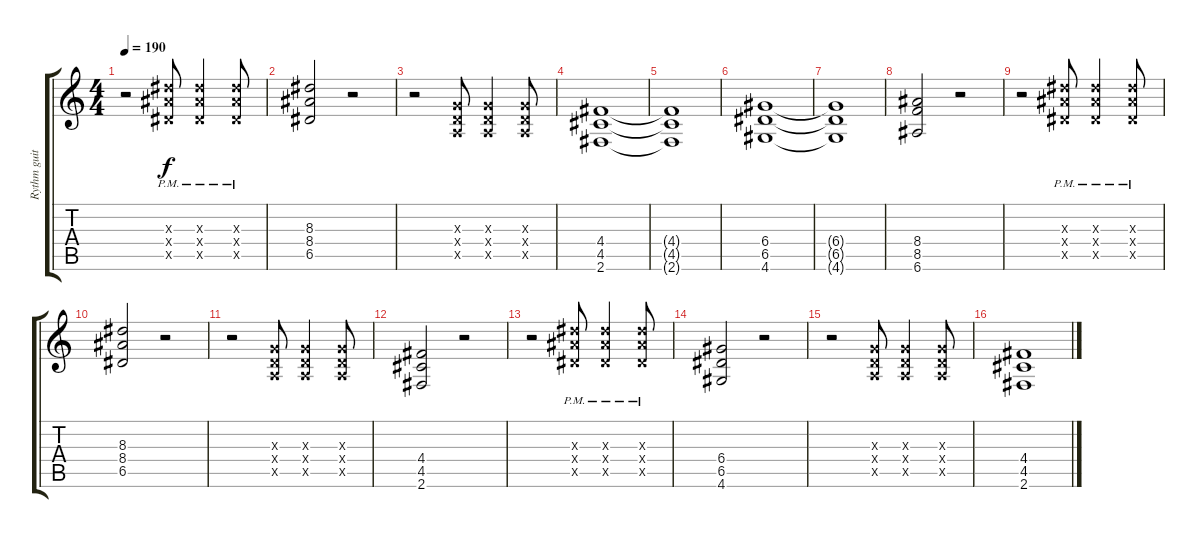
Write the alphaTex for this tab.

\track ("Rythm guitar" "Rythm guit") {instrument distortionguitar}
\staff {score tabs}
\tuning (E4 B3 G3 D3 A2 E2) {hide}
\ts (4 4)
\tempo 190
\clef g2
\ks c
r.2{dy f} (8.3{pm x} 8.4{pm x} 6.5{pm x}).8 (8.3{pm x} 8.4{pm x} 6.5{pm x}).4 (8.3{pm x} 8.4{pm x} 6.5{pm x}).8 |
(8.3 8.4 6.5).2 r.2 |
r.2 (0.3{x} 0.4{x} 0.5{x}).8 (0.3{x} 0.4{x} 0.5{x}).4 (0.3{x} 0.4{x} 0.5{x}).8 |
(4.4 4.5 2.6).1 |
(4.4{t} 4.5{t} 2.6{t}).1 |
(6.4 6.5 4.6).1 |
(6.4{t} 6.5{t} 4.6{t}).1 |
(8.4 8.5 6.6).2 r.2 |
r.2 (8.3{pm x} 8.4{pm x} 6.5{pm x}).8 (8.3{pm x} 8.4{pm x} 6.5{pm x}).4 (8.3{pm x} 8.4{pm x} 6.5{pm x}).8 |
(8.3 8.4 6.5).2 r.2 |
r.2 (0.3{x} 0.4{x} 0.5{x}).8 (0.3{x} 0.4{x} 0.5{x}).4 (0.3{x} 0.4{x} 0.5{x}).8 |
(4.4 4.5 2.6).2 r.2 |
r.2 (8.3{pm x} 8.4{pm x} 6.5{pm x}).8 (8.3{pm x} 8.4{pm x} 6.5{pm x}).4 (8.3{pm x} 8.4{pm x} 6.5{pm x}).8 |
(6.4 6.5 4.6).2 r.2 |
r.2 (0.3{x} 0.4{x} 0.5{x}).8 (0.3{x} 0.4{x} 0.5{x}).4 (0.3{x} 0.4{x} 0.5{x}).8 |
(4.4 4.5 2.6).1
